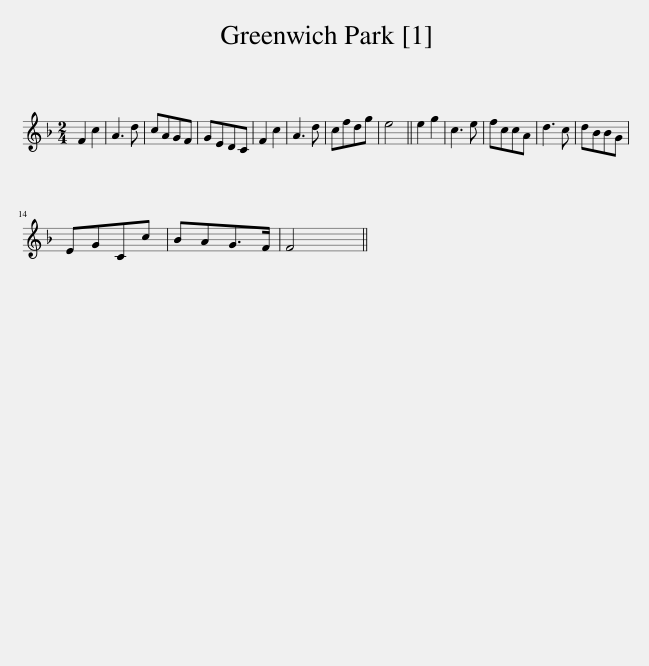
X:1
L:1/8
M:2/4
I:linebreak $
K:F
V:1 treble
V:1
 F2 c2 | A3 d | cAGF | GEDC | F2 c2 | %5
 A3 d | cfdg | e4 || e2 g2 | c3 e | %10
 fccA | d3 c | dBBG |$ EGCc | BAG>F | %15
 F4 || %16
